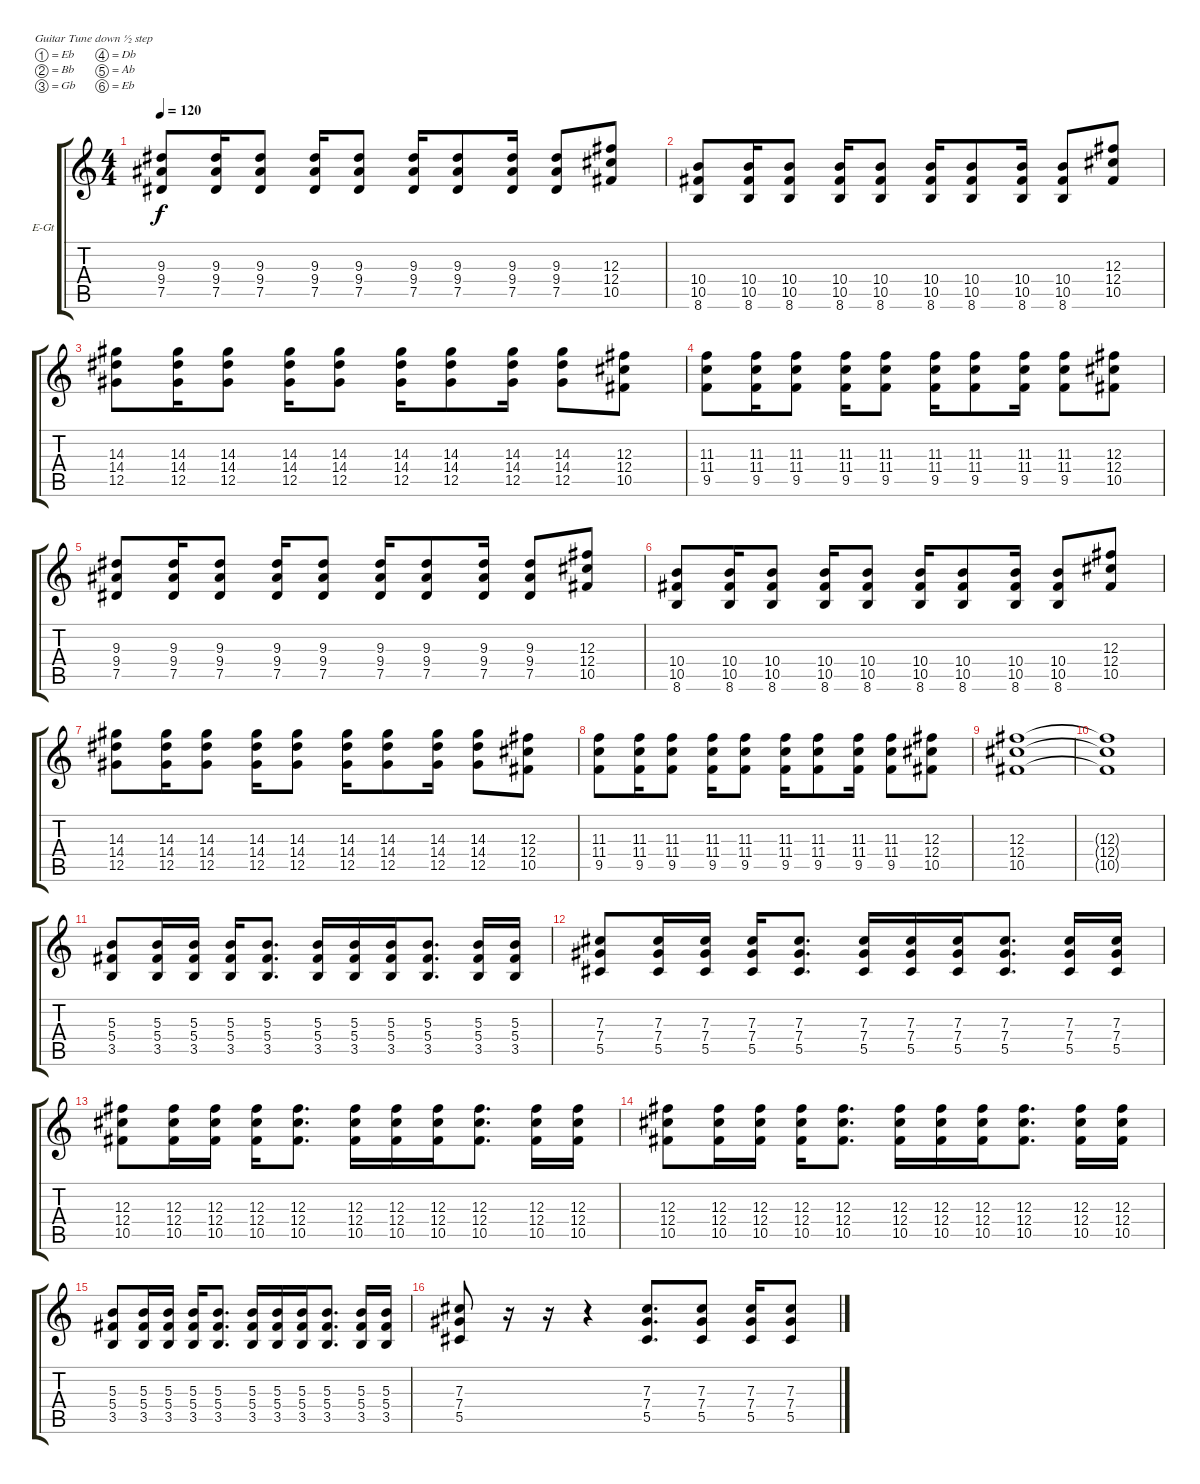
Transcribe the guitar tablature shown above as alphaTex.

\bracketExtendMode groupsimilarinstruments
\firstSystemTrackNameOrientation horizontal
\otherSystemsTrackNameOrientation horizontal
\track ("Electric Guitar2" "E-Gt") {instrument distortionguitar}
\staff {score tabs}
\tuning (Eb4 Bb3 Gb3 Db3 Ab2 Eb2)
\ts (4 4)
\tempo 120
\clef g2
\ks c
(9.3 9.4 7.5).8{dy f} (9.3 9.4 7.5).16 (9.3 9.4 7.5).8 (9.3 9.4 7.5).16 (9.3 9.4 7.5).8 (9.3 9.4 7.5).16 (9.3 9.4 7.5).8 (9.3 9.4 7.5).16 (9.3 9.4 7.5).8 (12.3 12.4 10.5).8 |
(10.4 10.5 8.6).8 (10.4 10.5 8.6).16 (10.4 10.5 8.6).8 (10.4 10.5 8.6).16 (10.4 10.5 8.6).8 (10.4 10.5 8.6).16 (10.4 10.5 8.6).8 (10.4 10.5 8.6).16 (10.4 10.5 8.6).8 (12.3 12.4 10.5).8 |
(14.3 14.4 12.5).8 (14.3 14.4 12.5).16 (14.3 14.4 12.5).8 (14.3 14.4 12.5).16 (14.3 14.4 12.5).8 (14.3 14.4 12.5).16 (14.3 14.4 12.5).8 (14.3 14.4 12.5).16 (14.3 14.4 12.5).8 (12.3 12.4 10.5).8 |
(11.3 11.4 9.5).8 (11.3 11.4 9.5).16 (11.3 11.4 9.5).8 (11.3 11.4 9.5).16 (11.3 11.4 9.5).8 (11.3 11.4 9.5).16 (11.3 11.4 9.5).8 (11.3 11.4 9.5).16 (11.3 11.4 9.5).8 (12.3 12.4 10.5).8 |
(9.3 9.4 7.5).8 (9.3 9.4 7.5).16 (9.3 9.4 7.5).8 (9.3 9.4 7.5).16 (9.3 9.4 7.5).8 (9.3 9.4 7.5).16 (9.3 9.4 7.5).8 (9.3 9.4 7.5).16 (9.3 9.4 7.5).8 (12.3 12.4 10.5).8 |
(10.4 10.5 8.6).8 (10.4 10.5 8.6).16 (10.4 10.5 8.6).8 (10.4 10.5 8.6).16 (10.4 10.5 8.6).8 (10.4 10.5 8.6).16 (10.4 10.5 8.6).8 (10.4 10.5 8.6).16 (10.4 10.5 8.6).8 (12.3 12.4 10.5).8 |
(14.3 14.4 12.5).8 (14.3 14.4 12.5).16 (14.3 14.4 12.5).8 (14.3 14.4 12.5).16 (14.3 14.4 12.5).8 (14.3 14.4 12.5).16 (14.3 14.4 12.5).8 (14.3 14.4 12.5).16 (14.3 14.4 12.5).8 (12.3 12.4 10.5).8 |
(11.3 11.4 9.5).8 (11.3 11.4 9.5).16 (11.3 11.4 9.5).8 (11.3 11.4 9.5).16 (11.3 11.4 9.5).8 (11.3 11.4 9.5).16 (11.3 11.4 9.5).8 (11.3 11.4 9.5).16 (11.3 11.4 9.5).8 (12.3 12.4 10.5).8 |
(12.3 12.4 10.5).1 |
(12.3{t} 12.4{t} 10.5{t}).1 |
(5.3 5.4 3.5).8 (5.3 5.4 3.5).16 (5.3 5.4 3.5).16 (5.3 5.4 3.5).16 (5.3 5.4 3.5).8{d} (5.3 5.4 3.5).16 (5.3 5.4 3.5).16 (5.3 5.4 3.5).16 (5.3 5.4 3.5).8{d} (5.3 5.4 3.5).16 (5.3 5.4 3.5).16 |
(7.3 7.4 5.5).8 (7.3 7.4 5.5).16 (7.3 7.4 5.5).16 (7.3 7.4 5.5).16 (7.3 7.4 5.5).8{d} (7.3 7.4 5.5).16 (7.3 7.4 5.5).16 (7.3 7.4 5.5).16 (7.3 7.4 5.5).8{d} (7.3 7.4 5.5).16 (7.3 7.4 5.5).16 |
(12.3 12.4 10.5).8 (12.3 12.4 10.5).16 (12.3 12.4 10.5).16 (12.3 12.4 10.5).16 (12.3 12.4 10.5).8{d} (12.3 12.4 10.5).16 (12.3 12.4 10.5).16 (12.3 12.4 10.5).16 (12.3 12.4 10.5).8{d} (12.3 12.4 10.5).16 (12.3 12.4 10.5).16 |
(12.3 12.4 10.5).8 (12.3 12.4 10.5).16 (12.3 12.4 10.5).16 (12.3 12.4 10.5).16 (12.3 12.4 10.5).8{d} (12.3 12.4 10.5).16 (12.3 12.4 10.5).16 (12.3 12.4 10.5).16 (12.3 12.4 10.5).8{d} (12.3 12.4 10.5).16 (12.3 12.4 10.5).16 |
(5.3 5.4 3.5).8 (5.3 5.4 3.5).16 (5.3 5.4 3.5).16 (5.3 5.4 3.5).16 (5.3 5.4 3.5).8{d} (5.3 5.4 3.5).16 (5.3 5.4 3.5).16 (5.3 5.4 3.5).16 (5.3 5.4 3.5).8{d} (5.3 5.4 3.5).16 (5.3 5.4 3.5).16 |
(7.3 7.4 5.5).8 r.16 r.16 r.4 (7.3 7.4 5.5).8{d} (7.3 7.4 5.5).8 (7.3 7.4 5.5).16 (7.3 7.4 5.5).8
